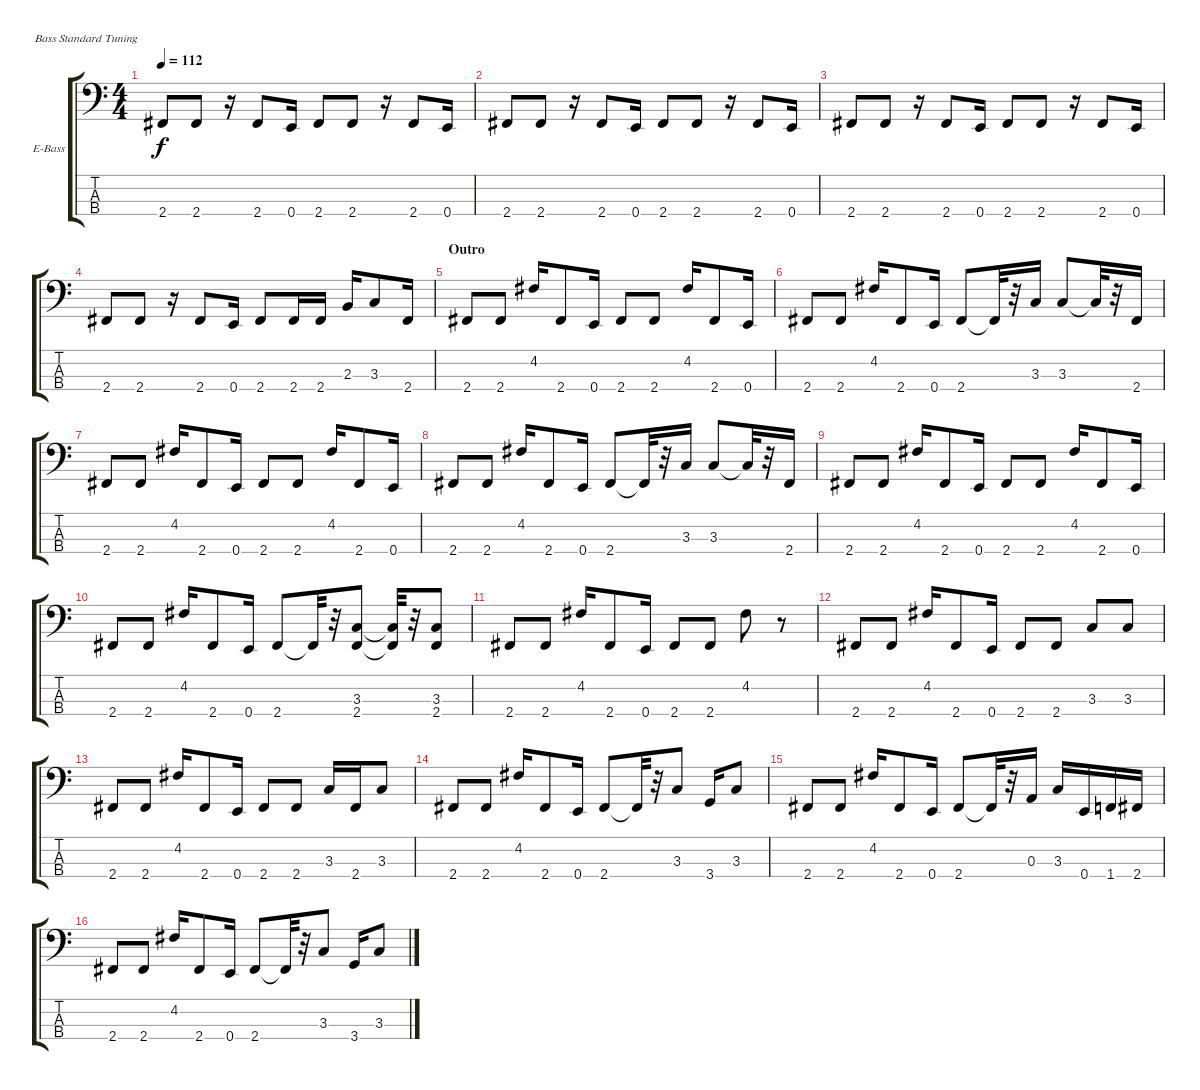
\bracketExtendMode groupsimilarinstruments
\firstSystemTrackNameOrientation horizontal
\otherSystemsTrackNameOrientation horizontal
\track ("Electric Bass" "E-Bass") {instrument electricbasspick}
\staff {score tabs}
\tuning (G2 D2 A1 E1)
\ts (4 4)
\tempo 112
\clef f4
\ks c
2.4.8{dy f} 2.4.8 r.16 2.4.8 0.4.16 2.4.8 2.4.8 r.16 2.4.8 0.4.16 |
2.4.8 2.4.8 r.16 2.4.8 0.4.16 2.4.8 2.4.8 r.16 2.4.8 0.4.16 |
2.4.8 2.4.8 r.16 2.4.8 0.4.16 2.4.8 2.4.8 r.16 2.4.8 0.4.16 |
2.4.8 2.4.8 r.16 2.4.8 0.4.16 2.4.8 2.4.16 2.4.16 2.3.16 3.3.8 2.4.16 |
\section ("" "Outro")
2.4.8 2.4.8 4.2.16 2.4.8 0.4.16 2.4.8 2.4.8 4.2.16 2.4.8 0.4.16 |
2.4.8 2.4.8 4.2.16 2.4.8 0.4.16 2.4.8 2.4{t}.32 r.32 3.3.16 3.3.8 3.3{t}.32 r.32 2.4.16 |
2.4.8 2.4.8 4.2.16 2.4.8 0.4.16 2.4.8 2.4.8 4.2.16 2.4.8 0.4.16 |
2.4.8 2.4.8 4.2.16 2.4.8 0.4.16 2.4.8 2.4{t}.32 r.32 3.3.16 3.3.8 3.3{t}.32 r.32 2.4.16 |
2.4.8 2.4.8 4.2.16 2.4.8 0.4.16 2.4.8 2.4.8 4.2.16 2.4.8 0.4.16 |
2.4.8 2.4.8 4.2.16 2.4.8 0.4.16 2.4.8 2.4{t}.32 r.32 (3.3 2.4).8 (3.3{t} 2.4{t}).32 r.32 (3.3 2.4).8 |
2.4.8 2.4.8 4.2.16 2.4.8 0.4.16 2.4.8 2.4.8 4.2.8 r.8 |
2.4.8 2.4.8 4.2.16 2.4.8 0.4.16 2.4.8 2.4.8 3.3.8 3.3.8 |
2.4.8 2.4.8 4.2.16 2.4.8 0.4.16 2.4.8 2.4.8 3.3.16 2.4.16 3.3.8 |
2.4.8 2.4.8 4.2.16 2.4.8 0.4.16 2.4.8 2.4{t}.32 r.32 3.3.8 3.4.16 3.3.8 |
2.4.8 2.4.8 4.2.16 2.4.8 0.4.16 2.4.8 2.4{t}.32 r.32 0.3.16 3.3.16 0.4.16 1.4.16 2.4.16 |
2.4.8 2.4.8 4.2.16 2.4.8 0.4.16 2.4.8 2.4{t}.32 r.32 3.3.8 3.4.16 3.3.8
